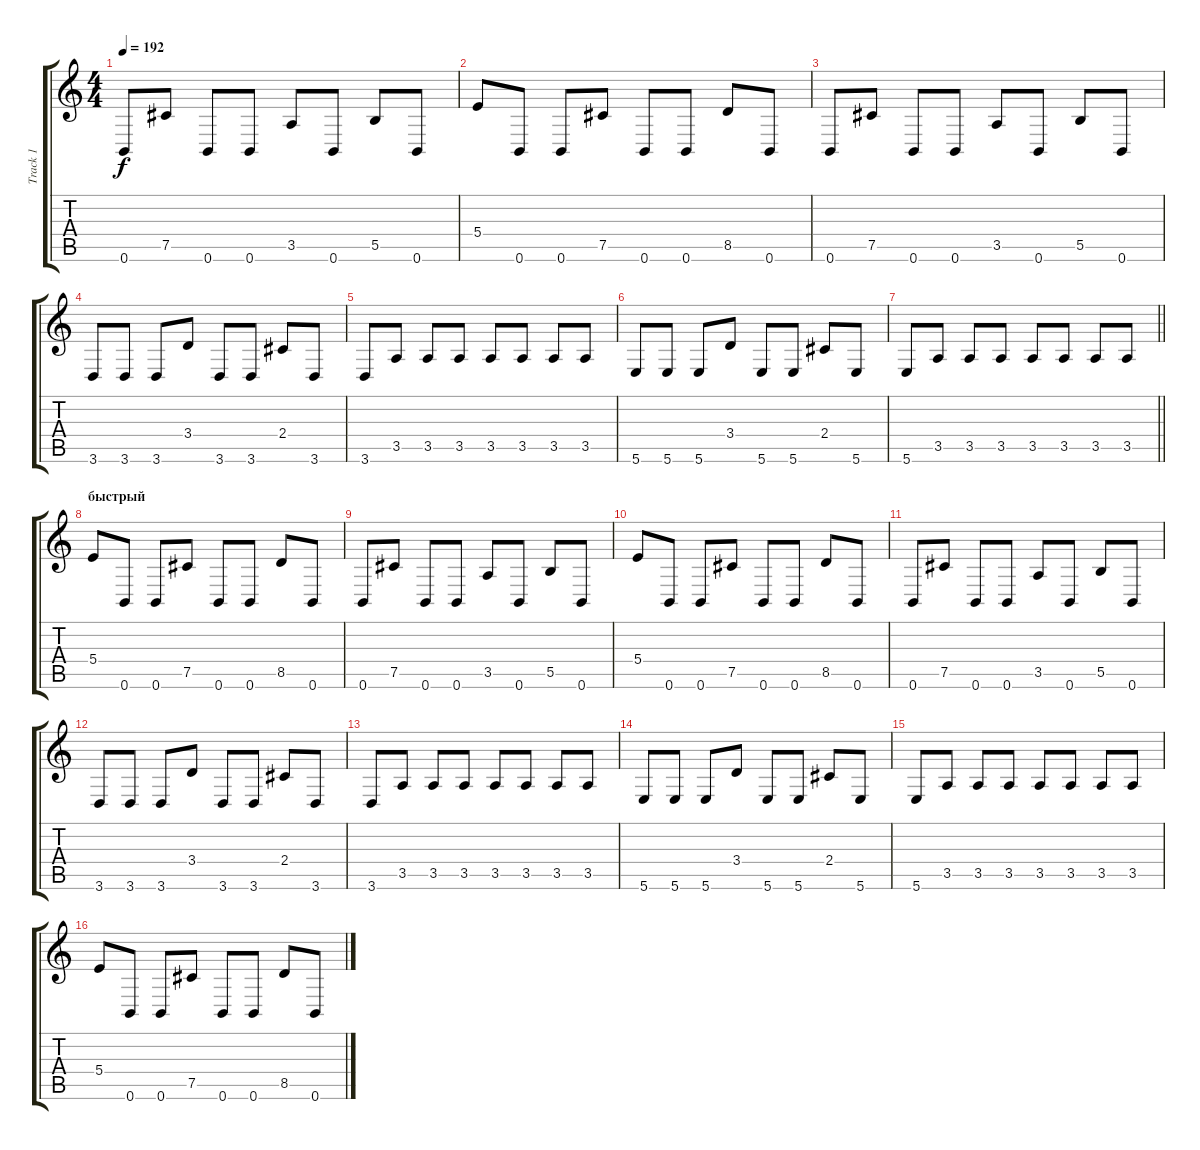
\track ("Track 1" "Track 1") {instrument distortionguitar}
\staff {score tabs}
\tuning (Db4 Ab3 E3 B2 Gb2 B1) {hide}
\ts (4 4)
\tempo 192
\clef g2
\ks c
0.6.8{dy f} 7.5.8 0.6.8 0.6.8 3.5.8 0.6.8 5.5.8 0.6.8 |
5.4.8 0.6.8 0.6.8 7.5.8 0.6.8 0.6.8 8.5.8 0.6.8 |
0.6.8 7.5.8 0.6.8 0.6.8 3.5.8 0.6.8 5.5.8 0.6.8 |
3.6.8 3.6.8 3.6.8 3.4.8 3.6.8 3.6.8 2.4.8 3.6.8 |
3.6.8 3.5.8 3.5.8 3.5.8 3.5.8 3.5.8 3.5.8 3.5.8 |
5.6.8 5.6.8 5.6.8 3.4.8 5.6.8 5.6.8 2.4.8 5.6.8 |
\barLineRight lightlight
5.6.8 3.5.8 3.5.8 3.5.8 3.5.8 3.5.8 3.5.8 3.5.8 |
\section ("" "быстрый")
5.4.8 0.6.8 0.6.8 7.5.8 0.6.8 0.6.8 8.5.8 0.6.8 |
0.6.8 7.5.8 0.6.8 0.6.8 3.5.8 0.6.8 5.5.8 0.6.8 |
5.4.8 0.6.8 0.6.8 7.5.8 0.6.8 0.6.8 8.5.8 0.6.8 |
0.6.8 7.5.8 0.6.8 0.6.8 3.5.8 0.6.8 5.5.8 0.6.8 |
3.6.8 3.6.8 3.6.8 3.4.8 3.6.8 3.6.8 2.4.8 3.6.8 |
3.6.8 3.5.8 3.5.8 3.5.8 3.5.8 3.5.8 3.5.8 3.5.8 |
5.6.8 5.6.8 5.6.8 3.4.8 5.6.8 5.6.8 2.4.8 5.6.8 |
5.6.8 3.5.8 3.5.8 3.5.8 3.5.8 3.5.8 3.5.8 3.5.8 |
5.4.8 0.6.8 0.6.8 7.5.8 0.6.8 0.6.8 8.5.8 0.6.8
